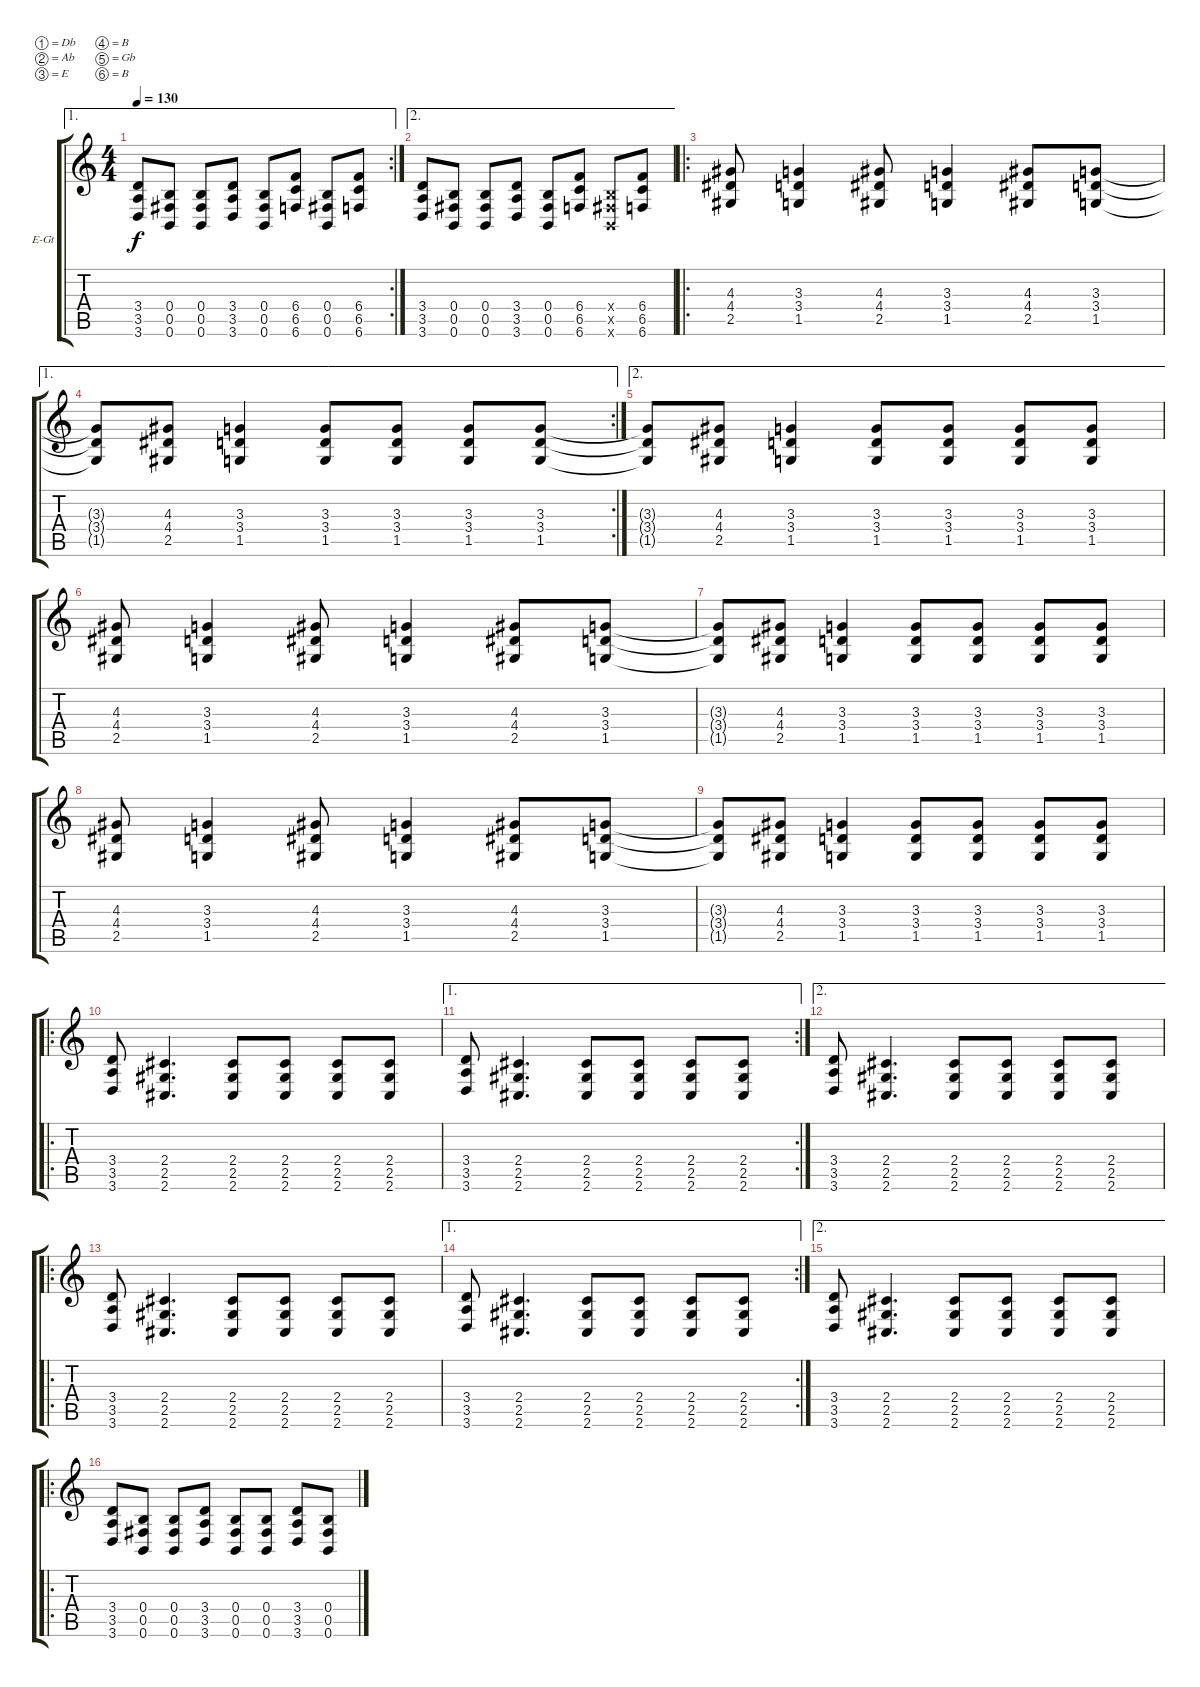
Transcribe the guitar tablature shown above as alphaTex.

\bracketExtendMode groupsimilarinstruments
\firstSystemTrackNameOrientation horizontal
\otherSystemsTrackNameOrientation horizontal
\track ("Electric Guitar" "E-Gt") {instrument distortionguitar}
\staff {score tabs}
\tuning (Db4 Ab3 E3 B2 Gb2 B1)
\ae 1
\rc 2
\ts (4 4)
\tempo 130
\clef g2
\scale
0.354497
\ks c
(3.6 3.4 3.5).8{dy f} (0.6 0.5 0.4).8 (0.6 0.4 0.5).8 (3.6 3.5 3.4).8 (0.6 0.4 0.5).8 (6.6 6.4 6.5).8 (0.6 0.5 0.4).8 (6.6 6.5 6.4).8 |
\ae 2
\scale
0.303483 (3.6 3.4 3.5).8 (0.6 0.5 0.4).8 (0.6 0.4 0.5).8 (3.6 3.5 3.4).8 (0.6 0.4 0.5).8 (6.6 6.4 6.5).8 (0.6{x} 0.5{x} 0.4{x}).8 (6.6 6.4 6.5).8 |
\ro
\scale
0.363184 (4.4 2.5 4.3).8 (3.3 3.4 1.5).4 (4.4 2.5 4.3).8 (3.3 3.4 1.5).4 (4.4 2.5 4.3).8 (3.3 3.4 1.5).8 |
\ae 1
\rc 2
\scale
0.333333 (3.3{t} 3.4{t} 1.5{t}).8 (4.4 2.5 4.3).8 (3.3 3.4 1.5).4 (3.3 3.4 1.5).8 (3.3 3.4 1.5).8 (3.3 3.4 1.5).8 (3.3 3.4 1.5).8 |
\ae 2
\scale
0.333333 (3.3{t} 3.4{t} 1.5{t}).8 (4.4 2.5 4.3).8 (3.3 3.4 1.5).4 (3.3 3.4 1.5).8 (3.3 3.4 1.5).8 (3.3 3.4 1.5).8 (3.3 3.4 1.5).8 |
\scale
0.333333 (4.4 2.5 4.3).8 (3.3 3.4 1.5).4 (4.4 2.5 4.3).8 (3.3 3.4 1.5).4 (4.4 2.5 4.3).8 (3.3 3.4 1.5).8 |
\scale
0.333333 (3.3{t} 3.4{t} 1.5{t}).8 (4.4 2.5 4.3).8 (3.3 3.4 1.5).4 (3.3 3.4 1.5).8 (3.3 3.4 1.5).8 (3.3 3.4 1.5).8 (3.3 3.4 1.5).8 |
\scale
0.312821 (4.4 2.5 4.3).8 (3.3 3.4 1.5).4 (4.4 2.5 4.3).8 (3.3 3.4 1.5).4 (4.4 2.5 4.3).8 (3.3 3.4 1.5).8 |
\scale
0.312821 (3.3{t} 3.4{t} 1.5{t}).8 (4.4 2.5 4.3).8 (3.3 3.4 1.5).4 (3.3 3.4 1.5).8 (3.3 3.4 1.5).8 (3.3 3.4 1.5).8 (3.3 3.4 1.5).8 |
\ro
\scale
0.374359 (3.4 3.5 3.6).8 (2.4 2.5 2.6).4{d} (2.4 2.5 2.6).8 (2.4 2.5 2.6).8 (2.4 2.5 2.6).8 (2.4 2.5 2.6).8 |
\ae 1
\rc 2
\scale
0.333333 (3.4 3.5 3.6).8 (2.4 2.5 2.6).4{d} (2.4 2.5 2.6).8 (2.4 2.5 2.6).8 (2.4 2.5 2.6).8 (2.4 2.5 2.6).8 |
\ae 2
\scale
0.303483 (3.4 3.5 3.6).8 (2.4 2.5 2.6).4{d} (2.4 2.5 2.6).8 (2.4 2.5 2.6).8 (2.4 2.5 2.6).8 (2.4 2.5 2.6).8 |
\ro
\scale
0.363184 (3.4 3.5 3.6).8 (2.4 2.5 2.6).4{d} (2.4 2.5 2.6).8 (2.4 2.5 2.6).8 (2.4 2.5 2.6).8 (2.4 2.5 2.6).8 |
\ae 1
\rc 2
\scale
0.333333 (3.4 3.5 3.6).8 (2.4 2.5 2.6).4{d} (2.4 2.5 2.6).8 (2.4 2.5 2.6).8 (2.4 2.5 2.6).8 (2.4 2.5 2.6).8 |
\ae 2
\scale
0.303483 (3.4 3.5 3.6).8 (2.4 2.5 2.6).4{d} (2.4 2.5 2.6).8 (2.4 2.5 2.6).8 (2.4 2.5 2.6).8 (2.4 2.5 2.6).8 |
\ro
\scale
0.363184 (3.6 3.4 3.5).8 (0.6 0.5 0.4).8 (0.6 0.4 0.5).8 (3.6 3.5 3.4).8 (0.6 0.4 0.5).8 (0.6 0.4 0.5).8 (3.6 3.5 3.4).8 (0.6 0.4 0.5).8
